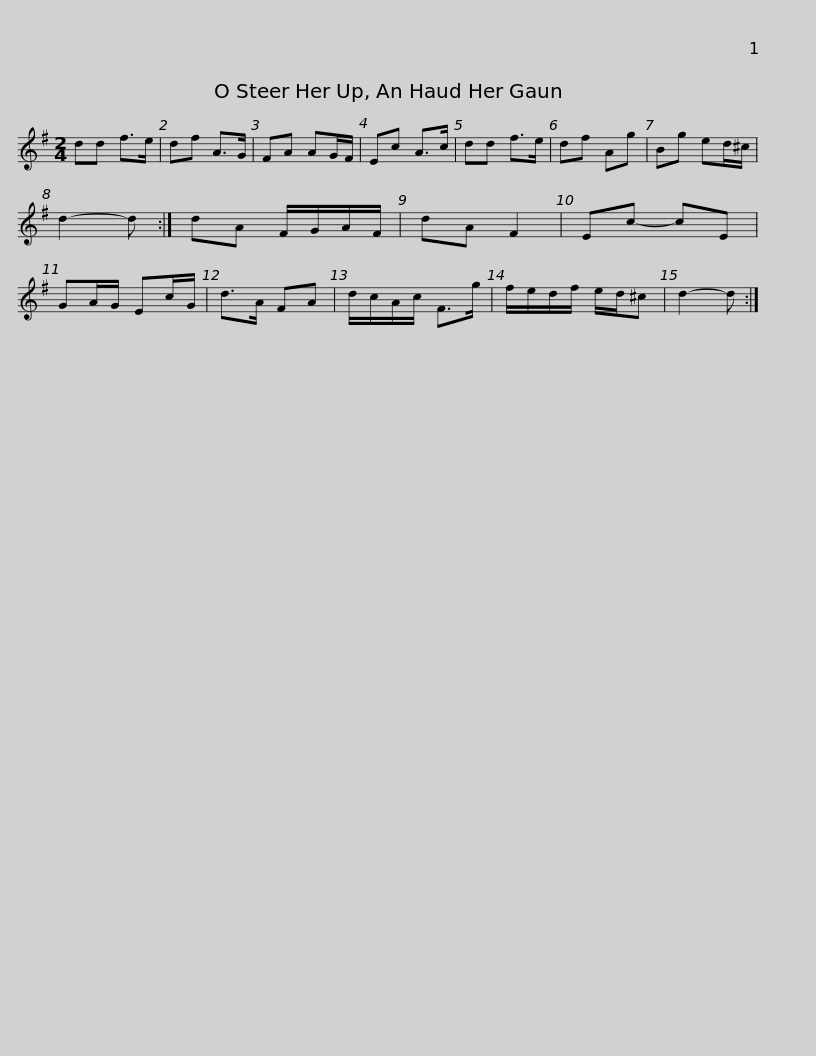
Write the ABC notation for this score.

X:1
L:1/8
M:2/4
I:linebreak $
K:G
V:1 treble
V:1
 dd f>e | df A>G | FA AG/F/ | Ec A>c | dd f>e | %5
 df Ag | Bg ed/^c/ | d2- d :| dA F/G/A/F/ | dA F2 |$ %10
 Ec- cE | GA/G/ Ec/G/ | d>A FA | d/c/A/c/ F>g | f/e/d/f/ e/d/^c | %15
 d2- d :| %16
